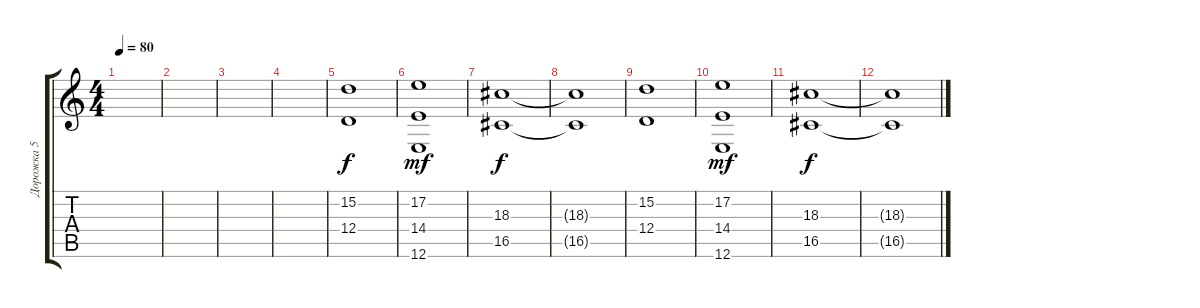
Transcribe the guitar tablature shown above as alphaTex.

\track ("Дорожка 5" "Дорожка 5") {instrument synthstrings2}
\staff {score tabs}
\tuning (E4 B3 G3 D3 A2 E2) {hide}
\ts (4 4)
\tempo 80
\clef g2
\ks c
|
|
|
|
(15.2 12.4).1 |
(17.2 14.4 12.6).1{dy mf} |
(18.3 16.5).1{dy f} |
(18.3{t} 16.5{t}).1 |
(15.2 12.4).1 |
(17.2 14.4 12.6).1{dy mf} |
(18.3 16.5).1{dy f} |
(18.3{t} 16.5{t}).1
